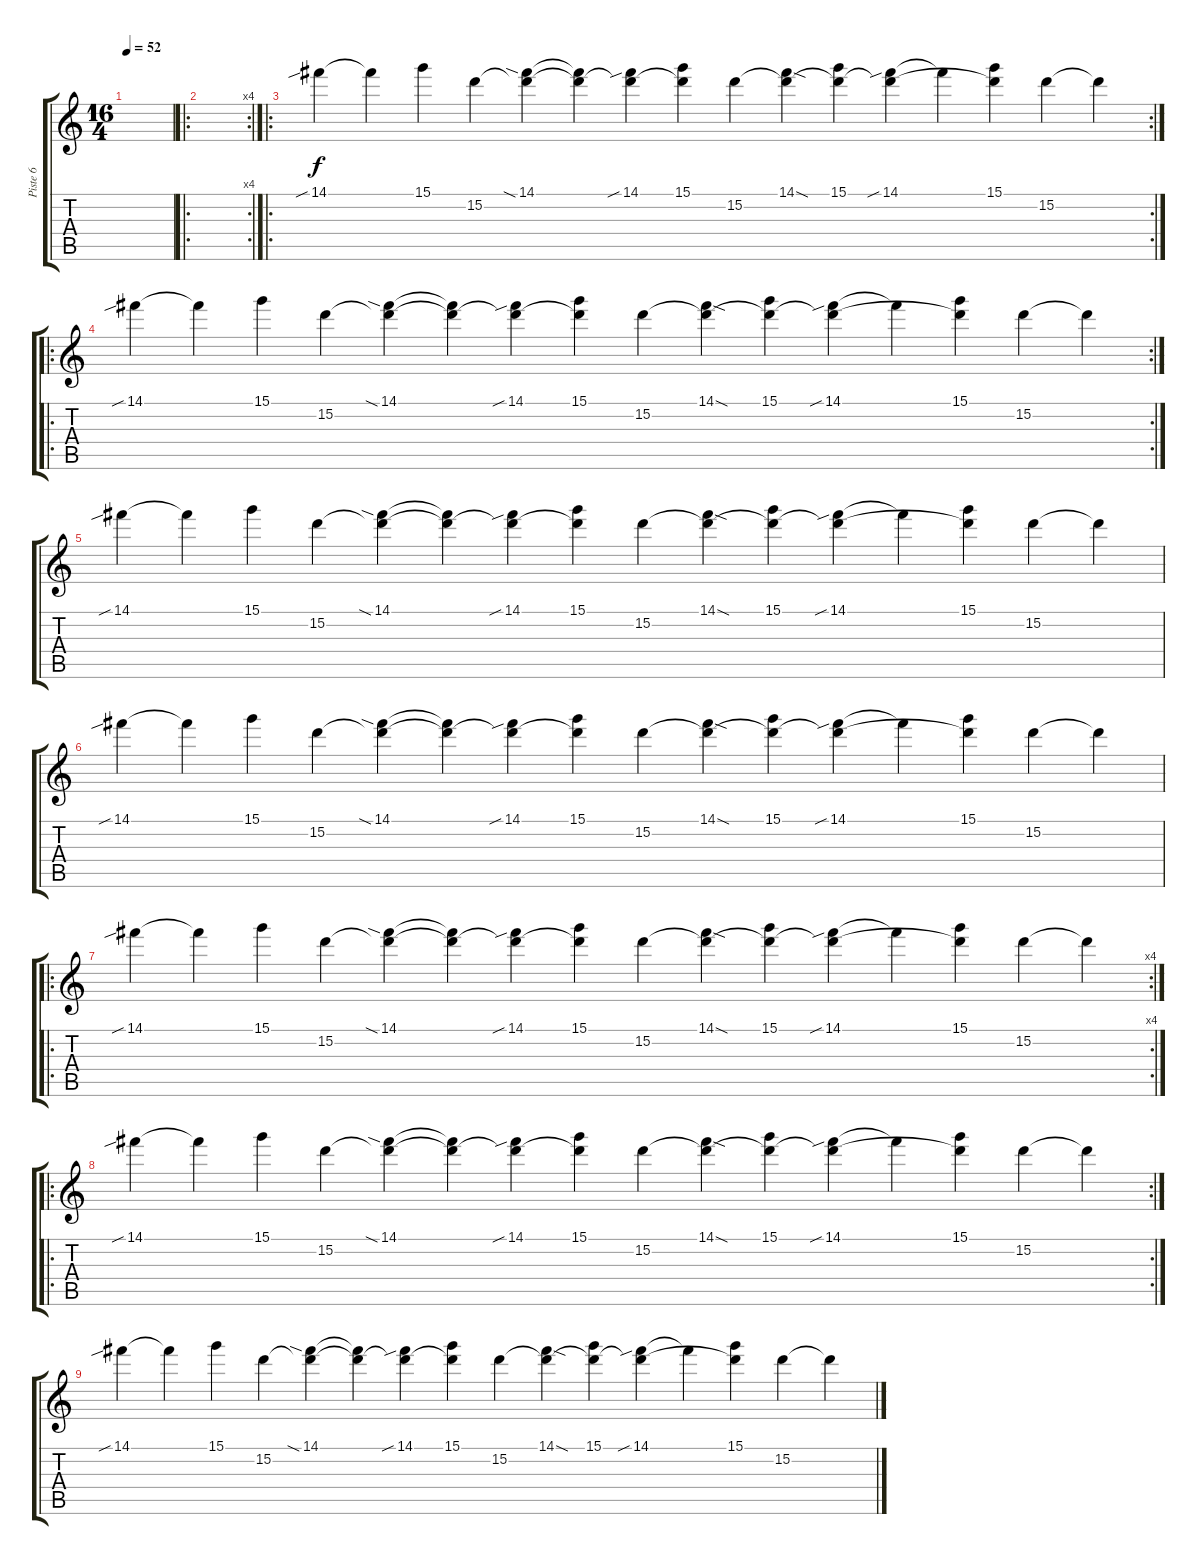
\track ("Piste 6" "Piste 6") {instrument overdrivenguitar}
\staff {score tabs}
\tuning (E4 B3 G3 D3 A2 E2) {hide}
\ts (16 4)
\tempo 52
\clef g2
\ks c
|
\ro
\rc 4
|
\ro
\rc 2
14.1{sib}.4 14.1{t}.4 15.1.4 15.2.4 (14.1{sia} 15.2{t}).4 (14.1{t} 15.2{t}).4 (14.1{sib} 15.2{t}).4 (15.1 15.2{t}).4 15.2.4 (14.1{sod} 15.2{t}).4 (15.1 15.2{t}).4 (14.1{sib} 15.2{t}).4 14.1{t}.4 (15.1 15.2{t}).4 15.2.4 15.2{t}.4 |
\ro
\rc 2
14.1{sib}.4 14.1{t}.4 15.1.4 15.2.4 (14.1{sia} 15.2{t}).4 (14.1{t} 15.2{t}).4 (14.1{sib} 15.2{t}).4 (15.1 15.2{t}).4 15.2.4 (14.1{sod} 15.2{t}).4 (15.1 15.2{t}).4 (14.1{sib} 15.2{t}).4 14.1{t}.4 (15.1 15.2{t}).4 15.2.4 15.2{t}.4 |
14.1{sib}.4 14.1{t}.4 15.1.4 15.2.4 (14.1{sia} 15.2{t}).4 (14.1{t} 15.2{t}).4 (14.1{sib} 15.2{t}).4 (15.1 15.2{t}).4 15.2.4 (14.1{sod} 15.2{t}).4 (15.1 15.2{t}).4 (14.1{sib} 15.2{t}).4 14.1{t}.4 (15.1 15.2{t}).4 15.2.4 15.2{t}.4 |
14.1{sib}.4 14.1{t}.4 15.1.4 15.2.4 (14.1{sia} 15.2{t}).4 (14.1{t} 15.2{t}).4 (14.1{sib} 15.2{t}).4 (15.1 15.2{t}).4 15.2.4 (14.1{sod} 15.2{t}).4 (15.1 15.2{t}).4 (14.1{sib} 15.2{t}).4 14.1{t}.4 (15.1 15.2{t}).4 15.2.4 15.2{t}.4 |
\ro
\rc 4
14.1{sib}.4 14.1{t}.4 15.1.4 15.2.4 (14.1{sia} 15.2{t}).4 (14.1{t} 15.2{t}).4 (14.1{sib} 15.2{t}).4 (15.1 15.2{t}).4 15.2.4 (14.1{sod} 15.2{t}).4 (15.1 15.2{t}).4 (14.1{sib} 15.2{t}).4 14.1{t}.4 (15.1 15.2{t}).4 15.2.4 15.2{t}.4 |
\ro
\rc 2
14.1{sib}.4 14.1{t}.4 15.1.4 15.2.4 (14.1{sia} 15.2{t}).4 (14.1{t} 15.2{t}).4 (14.1{sib} 15.2{t}).4 (15.1 15.2{t}).4 15.2.4 (14.1{sod} 15.2{t}).4 (15.1 15.2{t}).4 (14.1{sib} 15.2{t}).4 14.1{t}.4 (15.1 15.2{t}).4 15.2.4 15.2{t}.4 |
14.1{sib}.4{volume 0} 14.1{t}.4 15.1.4 15.2.4 (14.1{sia} 15.2{t}).4 (14.1{t} 15.2{t}).4 (14.1{sib} 15.2{t}).4 (15.1 15.2{t}).4 15.2.4 (14.1{sod} 15.2{t}).4 (15.1 15.2{t}).4 (14.1{sib} 15.2{t}).4 14.1{t}.4 (15.1 15.2{t}).4 15.2.4 15.2{t}.4
